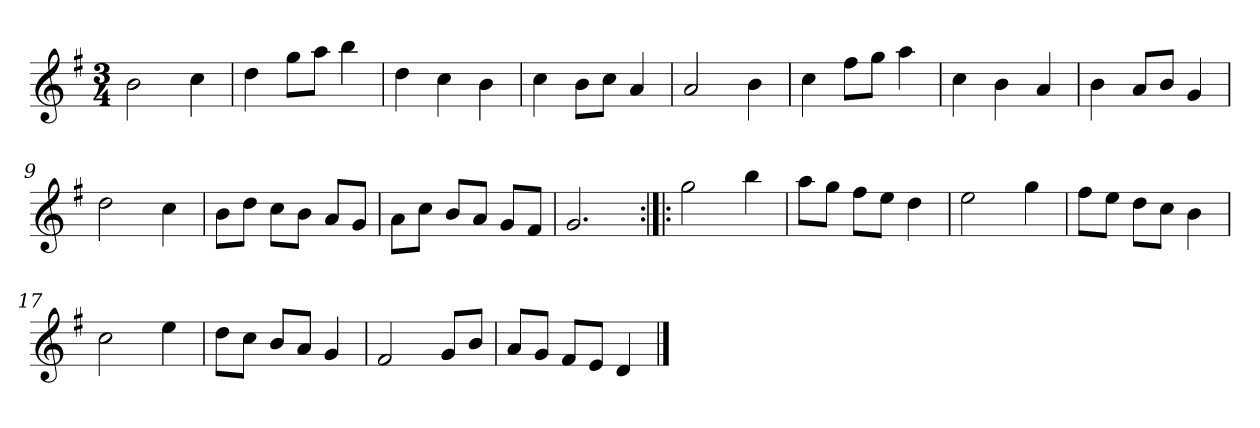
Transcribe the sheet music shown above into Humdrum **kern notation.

**kern
*part1
*staff1
*clefG2
*k[f#]
*G:
*M3/4
*MM120
=1
2b
4cc
=2
4dd
8gg\L
8aa\J
4bb
=3
4dd
4cc
4b
=4
4cc
8b\L
8cc\J
4a
=5
2a
4b
=6
4cc
8ff#\L
8gg\J
4aa
=7
4cc
4b
4a
=8
4b
8a/L
8b/J
4g
=9
2dd
4cc
=10
8b\L
8dd\J
8cc\L
8b\J
8a/L
8g/J
=11
8a\L
8cc\J
8b/L
8a/J
8g/L
8f#/J
=12
2.g
=13:|!|:
2gg
4bb
=14
8aa\L
8gg\J
8ff#\L
8ee\J
4dd
=15
2ee
4gg
=16
8ff#\L
8ee\J
8dd\L
8cc\J
4b
=17
2cc
4ee
=18
8dd\L
8cc\J
8b/L
8a/J
4g
=19
2f#
8g/L
8b/J
=20
8a/L
8g/J
8f#/L
8e/J
4d
==
*-
